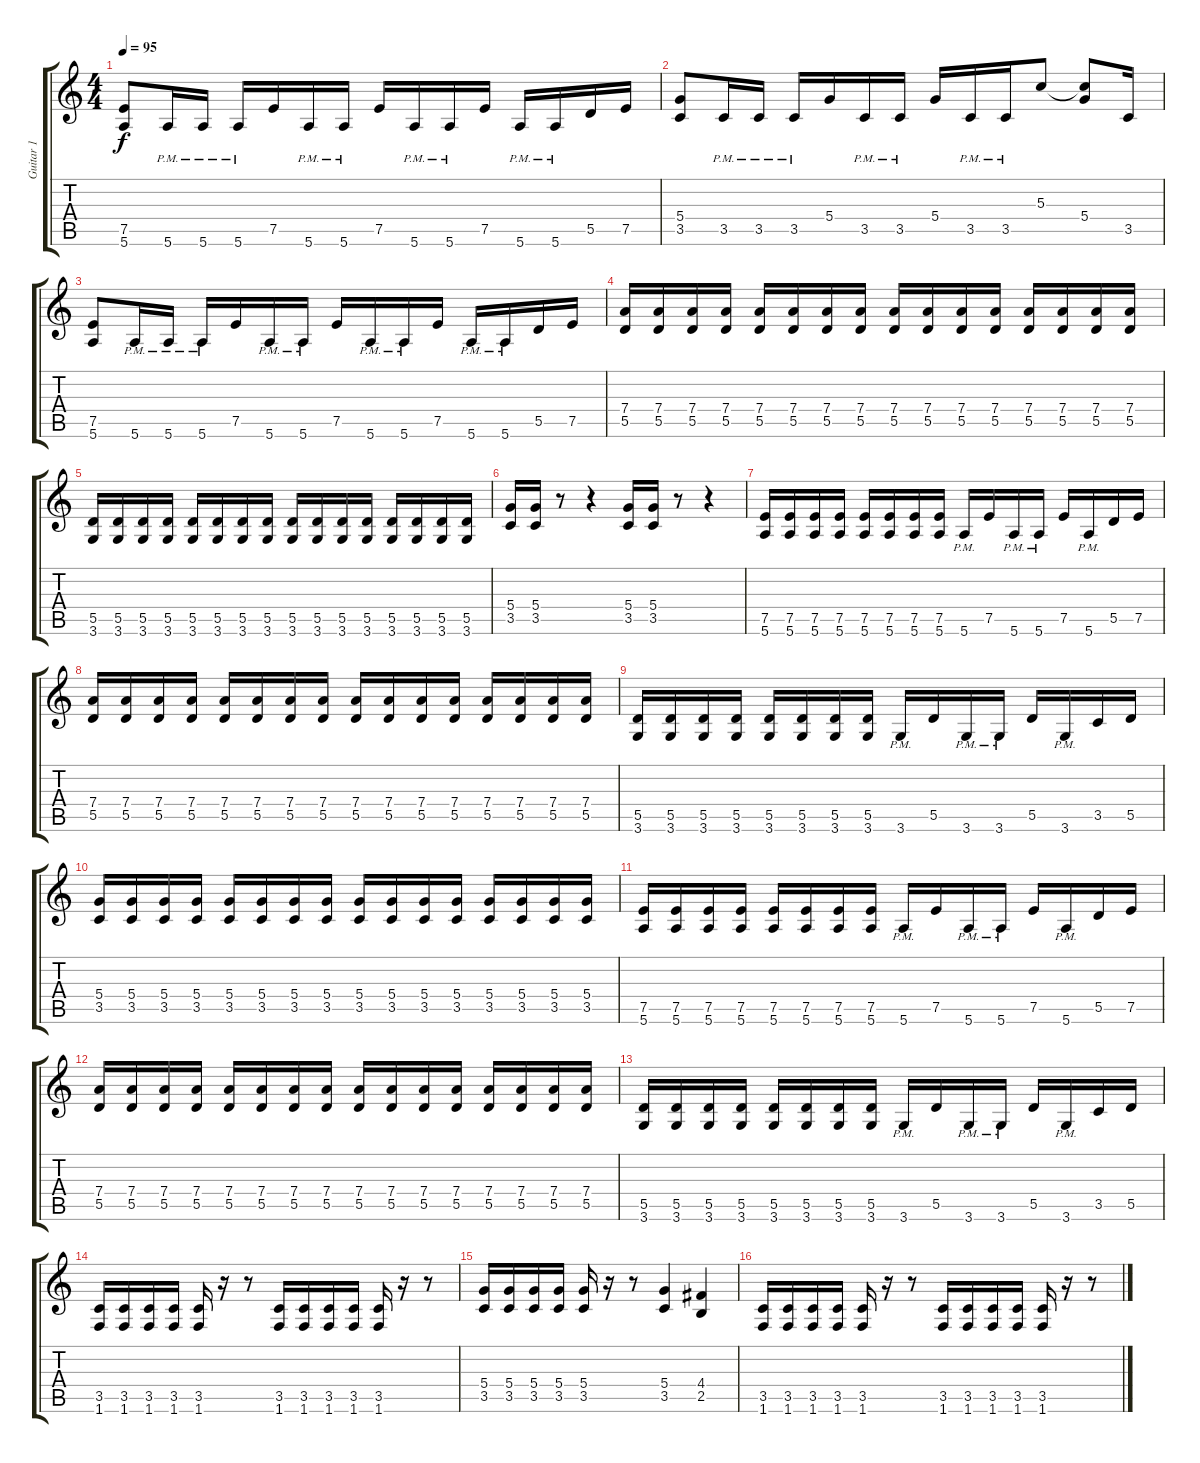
\track ("Guitar 1" "Guitar 1") {instrument overdrivenguitar}
\staff {score tabs}
\tuning (E4 B3 G3 D3 A2 E2) {hide}
\ts (4 4)
\tempo 95
\clef g2
\ks c
(7.5 5.6).8{dy f} 5.6{pm}.16 5.6{pm}.16 5.6{pm}.16 7.5.16 5.6{pm}.16 5.6{pm}.16 7.5.16 5.6{pm}.16 5.6{pm}.16 7.5.16 5.6{pm}.16 5.6{pm}.16 5.5.16 7.5.16 |
(5.4 3.5).8 3.5{pm}.16 3.5{pm}.16 3.5{pm}.16 5.4.16 3.5{pm}.16 3.5{pm}.16 5.4.16 3.5{pm}.16 3.5{pm}.16 5.3.8 (5.3{t} 5.4).8 3.5.16 |
(7.5 5.6).8 5.6{pm}.16 5.6{pm}.16 5.6{pm}.16 7.5.16 5.6{pm}.16 5.6{pm}.16 7.5.16 5.6{pm}.16 5.6{pm}.16 7.5.16 5.6{pm}.16 5.6{pm}.16 5.5.16 7.5.16 |
(7.4 5.5).16 (7.4 5.5).16 (7.4 5.5).16 (7.4 5.5).16 (7.4 5.5).16 (7.4 5.5).16 (7.4 5.5).16 (7.4 5.5).16 (7.4 5.5).16 (7.4 5.5).16 (7.4 5.5).16 (7.4 5.5).16 (7.4 5.5).16 (7.4 5.5).16 (7.4 5.5).16 (7.4 5.5).16 |
(5.5 3.6).16 (5.5 3.6).16 (5.5 3.6).16 (5.5 3.6).16 (5.5 3.6).16 (5.5 3.6).16 (5.5 3.6).16 (5.5 3.6).16 (5.5 3.6).16 (5.5 3.6).16 (5.5 3.6).16 (5.5 3.6).16 (5.5 3.6).16 (5.5 3.6).16 (5.5 3.6).16 (5.5 3.6).16 |
(5.4 3.5).16 (5.4 3.5).16 r.8 r.4 (5.4 3.5).16 (5.4 3.5).16 r.8 r.4 |
(7.5 5.6).16 (7.5 5.6).16 (7.5 5.6).16 (7.5 5.6).16 (7.5 5.6).16 (7.5 5.6).16 (7.5 5.6).16 (7.5 5.6).16 5.6{pm}.16 7.5.16 5.6{pm}.16 5.6{pm}.16 7.5.16 5.6{pm}.16 5.5.16 7.5.16 |
(7.4 5.5).16 (7.4 5.5).16 (7.4 5.5).16 (7.4 5.5).16 (7.4 5.5).16 (7.4 5.5).16 (7.4 5.5).16 (7.4 5.5).16 (7.4 5.5).16 (7.4 5.5).16 (7.4 5.5).16 (7.4 5.5).16 (7.4 5.5).16 (7.4 5.5).16 (7.4 5.5).16 (7.4 5.5).16 |
(5.5 3.6).16 (5.5 3.6).16 (5.5 3.6).16 (5.5 3.6).16 (5.5 3.6).16 (5.5 3.6).16 (5.5 3.6).16 (5.5 3.6).16 3.6{pm}.16 5.5.16 3.6{pm}.16 3.6{pm}.16 5.5.16 3.6{pm}.16 3.5.16 5.5.16 |
(5.4 3.5).16 (5.4 3.5).16 (5.4 3.5).16 (5.4 3.5).16 (5.4 3.5).16 (5.4 3.5).16 (5.4 3.5).16 (5.4 3.5).16 (5.4 3.5).16 (5.4 3.5).16 (5.4 3.5).16 (5.4 3.5).16 (5.4 3.5).16 (5.4 3.5).16 (5.4 3.5).16 (5.4 3.5).16 |
(7.5 5.6).16 (7.5 5.6).16 (7.5 5.6).16 (7.5 5.6).16 (7.5 5.6).16 (7.5 5.6).16 (7.5 5.6).16 (7.5 5.6).16 5.6{pm}.16 7.5.16 5.6{pm}.16 5.6{pm}.16 7.5.16 5.6{pm}.16 5.5.16 7.5.16 |
(7.4 5.5).16 (7.4 5.5).16 (7.4 5.5).16 (7.4 5.5).16 (7.4 5.5).16 (7.4 5.5).16 (7.4 5.5).16 (7.4 5.5).16 (7.4 5.5).16 (7.4 5.5).16 (7.4 5.5).16 (7.4 5.5).16 (7.4 5.5).16 (7.4 5.5).16 (7.4 5.5).16 (7.4 5.5).16 |
(5.5 3.6).16 (5.5 3.6).16 (5.5 3.6).16 (5.5 3.6).16 (5.5 3.6).16 (5.5 3.6).16 (5.5 3.6).16 (5.5 3.6).16 3.6{pm}.16 5.5.16 3.6{pm}.16 3.6{pm}.16 5.5.16 3.6{pm}.16 3.5.16 5.5.16 |
(3.5 1.6).16 (3.5 1.6).16 (3.5 1.6).16 (3.5 1.6).16 (3.5 1.6).16 r.16 r.8 (3.5 1.6).16 (3.5 1.6).16 (3.5 1.6).16 (3.5 1.6).16 (3.5 1.6).16 r.16 r.8 |
(5.4 3.5).16 (5.4 3.5).16 (5.4 3.5).16 (5.4 3.5).16 (5.4 3.5).16 r.16 r.8 (5.4 3.5).4 (4.4 2.5).4 |
(3.5 1.6).16 (3.5 1.6).16 (3.5 1.6).16 (3.5 1.6).16 (3.5 1.6).16 r.16 r.8 (3.5 1.6).16 (3.5 1.6).16 (3.5 1.6).16 (3.5 1.6).16 (3.5 1.6).16 r.16 r.8
